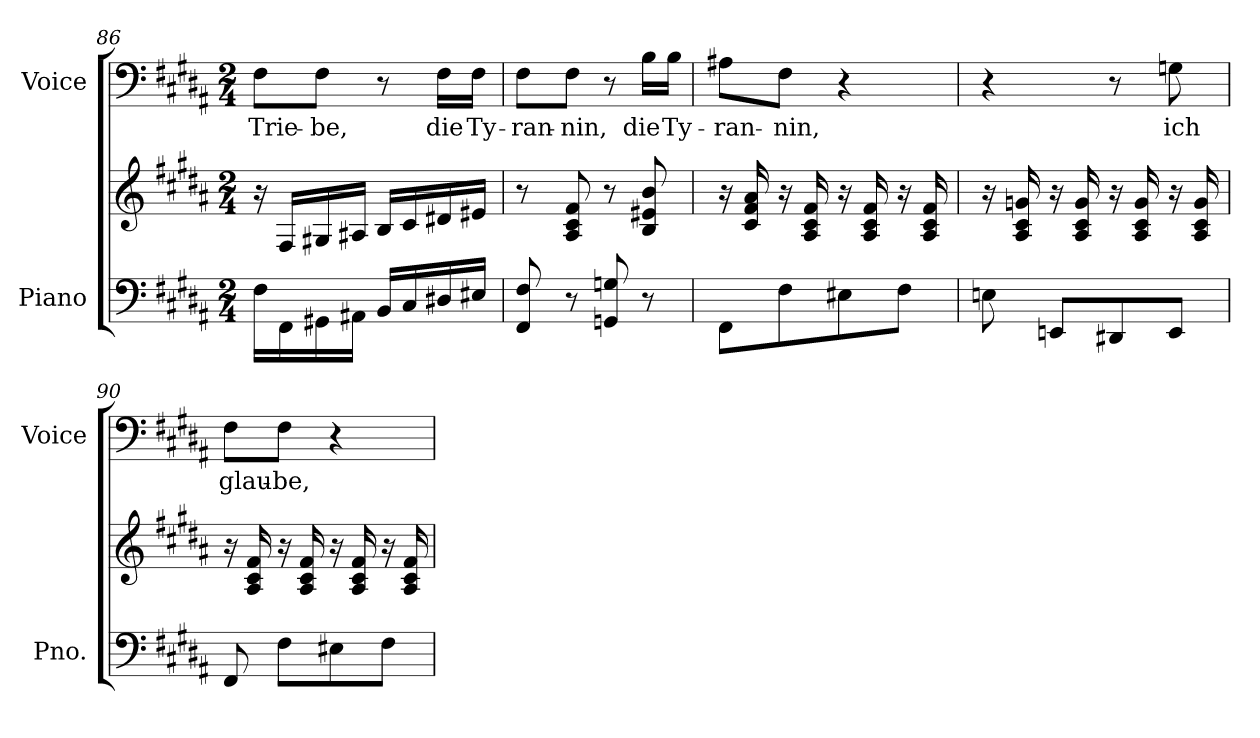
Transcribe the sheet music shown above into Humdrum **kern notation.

**kern	**kern	**kern	**text
*part2	*part2	*part1	*part1
*staff3	*staff2	*staff1	*staff1
*I"Piano	*	*I"Voice	*
*I'Pno.	*	*I'Voice	*
*clefF4	*clefG2	*clefF4	*
*k[f#c#g#d#a#]	*k[f#c#g#d#a#]	*k[f#c#g#d#a#]	*
*B:	*B:	*B:	*
*M2/4	*M2/4	*M2/4	*
=86	=86	=86	=86
!	!	!	!LO:LY:b:color=#000000
16F#i\LL	16r	8F#i\L	Trie-
16FF#i\	16F#i/LL	.	.
!	!	!	!LO:LY:b:color=#000000
16GG#Xi\	16G#Xi/	8F#i\J	-be,
16AA#Xi\JJ	16A#Xi/JJ	.	.
16BBi/LL	16Bi/LL	8r	.
16C#i/	16c#i/	.	.
!	!	!	!LO:LY:b:color=#000000
16D#Xi/	16d#Xi/	16F#i\LL	die
!	!	!	!LO:LY:b:color=#000000
16E#Xi/JJ	16e#Xi/JJ	16F#i\JJ	Ty-
=87	=87	=87	=87
!	!	!	!LO:LY:b:color=#000000
8FF#i/ 8F#i	8r	8F#i\L	-ran-
!	!	!	!LO:LY:b:color=#000000
8r	8A#i/ 8c#i 8f#i	8F#i\J	-nin,
8GGni/ 8Gni	8r	8r	.
!	!	!	!LO:LY:b:color=#000000
8r	8Bi/ 8e#Xi 8bi	16Bi\LL	die
!	!	!	!LO:LY:b:color=#000000
.	.	16Bi\JJ	Ty-
!!LO:PB:g=z
=88	=88	=88	=88
!	!	!	!LO:LY:b:color=#000000
8FF#i\L	16r	8A#Xi\L	-ran-
.	16c#i/ 16f#i 16a#i	.	.
!	!	!	!LO:LY:b:color=#000000
8F#i\	16r	8F#i\J	-nin,
.	16A#i/ 16c#i 16f#i	.	.
8E#Xi\	16r	4r	.
.	16A#i/ 16c#i 16f#i	.	.
8F#i\J	16r	.	.
.	16A#i/ 16c#i 16f#i	.	.
=89	=89	=89	=89
8Eni\	16r	4r	.
.	16A#i/ 16c#i 16gni	.	.
8EEni/L	16r	.	.
.	16A#i/ 16c#i 16gi	.	.
8DD#Xi/	16r	8r	.
.	16A#i/ 16c#i 16gi	.	.
!	!	!	!LO:LY:b:color=#000000
8EEi/J	16r	8Gni\	ich
.	16A#i/ 16c#i 16gi	.	.
=90	=90	=90	=90
!	!	!	!LO:LY:b:color=#000000
8FF#i/	16r	8F#i\L	glau-
.	16A#i/ 16c#i 16f#i	.	.
!	!	!	!LO:LY:b:color=#000000
8F#i\L	16r	8F#i\J	-be,
.	16A#i/ 16c#i 16f#i	.	.
8E#Xi\	16r	4r	.
.	16A#i/ 16c#i 16f#i	.	.
8F#i\J	16r	.	.
.	16A#i/ 16c#i 16f#i	.	.
=	=	=	=
*-	*-	*-	*-
